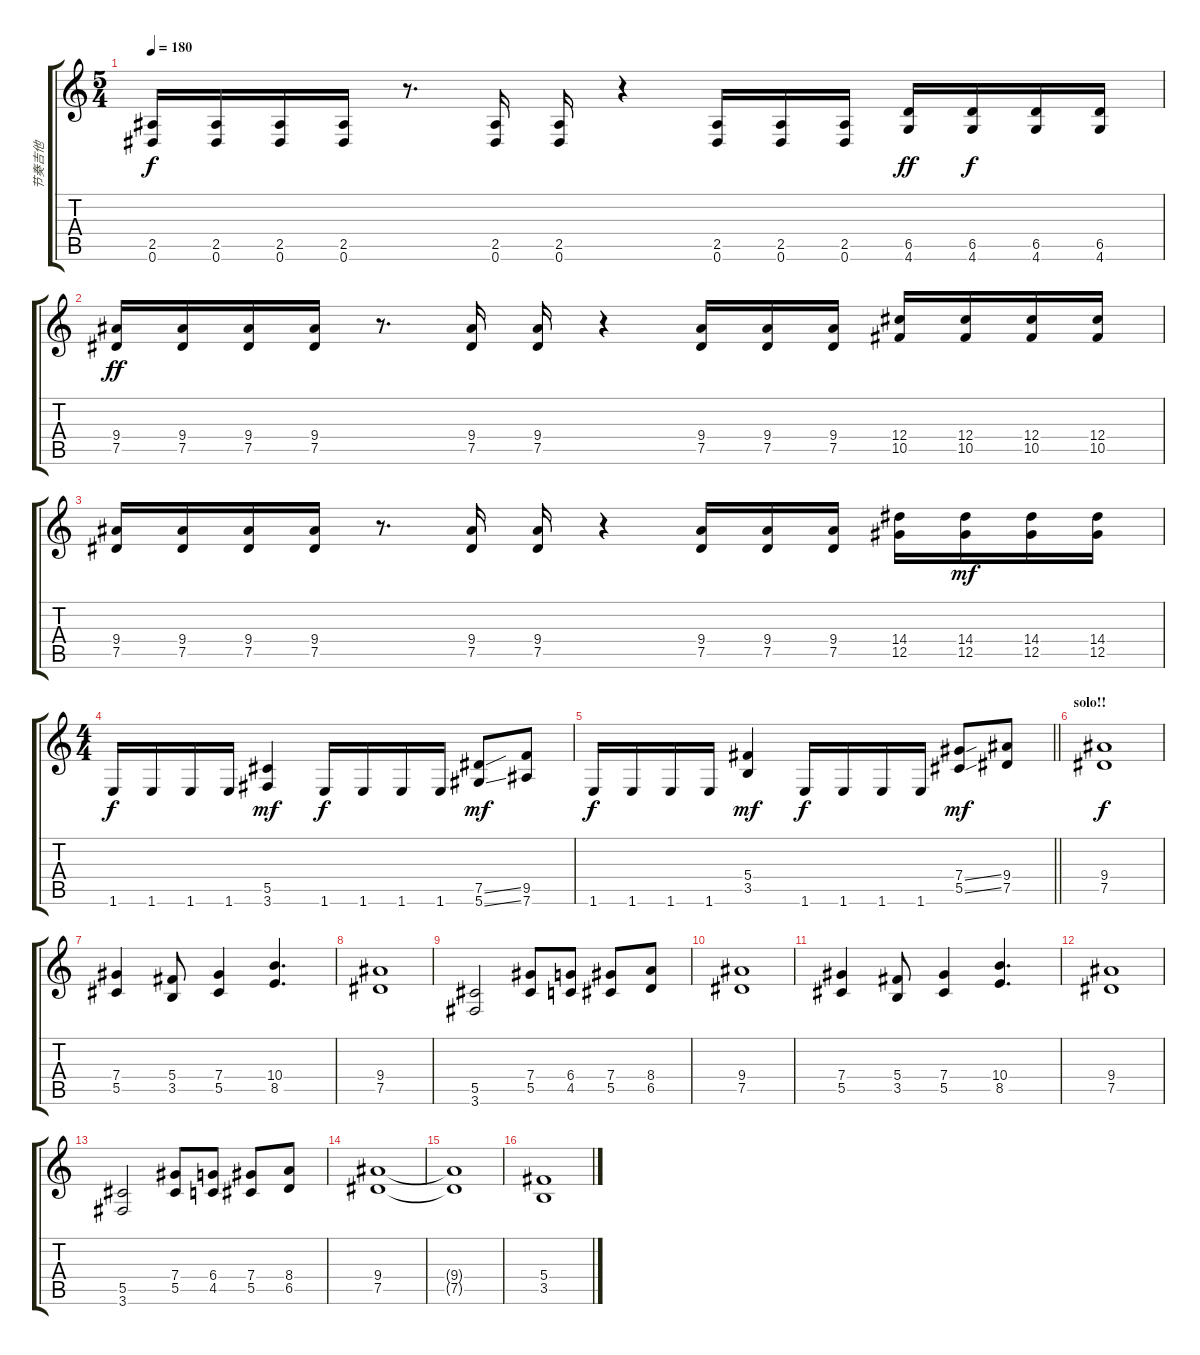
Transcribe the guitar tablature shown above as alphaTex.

\track ("节奏吉他" "节奏吉他") {instrument distortionguitar}
\staff {score tabs}
\tuning (Eb4 Bb3 Gb3 Db3 Ab2 Eb2) {hide}
\ts (5 4)
\tempo 180
\clef g2
\ks c
(2.5 0.6).16{dy f} (2.5 0.6).16 (2.5 0.6).16 (2.5 0.6).16 r.8{d} (2.5 0.6).16 (2.5 0.6).16 r.4 (2.5 0.6).16 (2.5 0.6).16 (2.5 0.6).16 (6.5 4.6).16{dy ff} (6.5 4.6).16{dy f} (6.5 4.6).16 (6.5 4.6).16 |
(9.4 7.5).16{dy ff} (9.4 7.5).16 (9.4 7.5).16 (9.4 7.5).16 r.8{d} (9.4 7.5).16 (9.4 7.5).16 r.4 (9.4 7.5).16 (9.4 7.5).16 (9.4 7.5).16 (12.4 10.5).16 (12.4 10.5).16 (12.4 10.5).16 (12.4 10.5).16 |
(9.4 7.5).16 (9.4 7.5).16 (9.4 7.5).16 (9.4 7.5).16 r.8{d} (9.4 7.5).16 (9.4 7.5).16 r.4 (9.4 7.5).16 (9.4 7.5).16 (9.4 7.5).16 (14.4 12.5).16 (14.4 12.5).16{dy mf} (14.4 12.5).16 (14.4 12.5).16 |
\ts (4 4)
1.6.16{dy f} 1.6.16 1.6.16 1.6.16 (5.5 3.6).4{dy mf} 1.6.16{dy f} 1.6.16 1.6.16 1.6.16 (7.5{ss} 5.6{ss}).8{dy mf} (9.5 7.6).8 |
\barLineRight lightlight
1.6.16{dy f} 1.6.16 1.6.16 1.6.16 (5.4 3.5).4{dy mf} 1.6.16{dy f} 1.6.16 1.6.16 1.6.16 (7.4{ss} 5.5{ss}).8{dy mf} (9.4 7.5).8 |
\section ("" "solo!!")
(9.4 7.5).1{dy f} |
(7.4 5.5).4 (5.4 3.5).8 (7.4 5.5).4 (10.4 8.5).4{d} |
(9.4 7.5).1 |
(5.5 3.6).2 (7.4 5.5).8 (6.4 4.5).8 (7.4 5.5).8 (8.4 6.5).8 |
(9.4 7.5).1 |
(7.4 5.5).4 (5.4 3.5).8 (7.4 5.5).4 (10.4 8.5).4{d} |
(9.4 7.5).1 |
(5.5 3.6).2 (7.4 5.5).8 (6.4 4.5).8 (7.4 5.5).8 (8.4 6.5).8 |
(9.4 7.5).1 |
(9.4{t} 7.5{t}).1 |
(5.4 3.5).1
